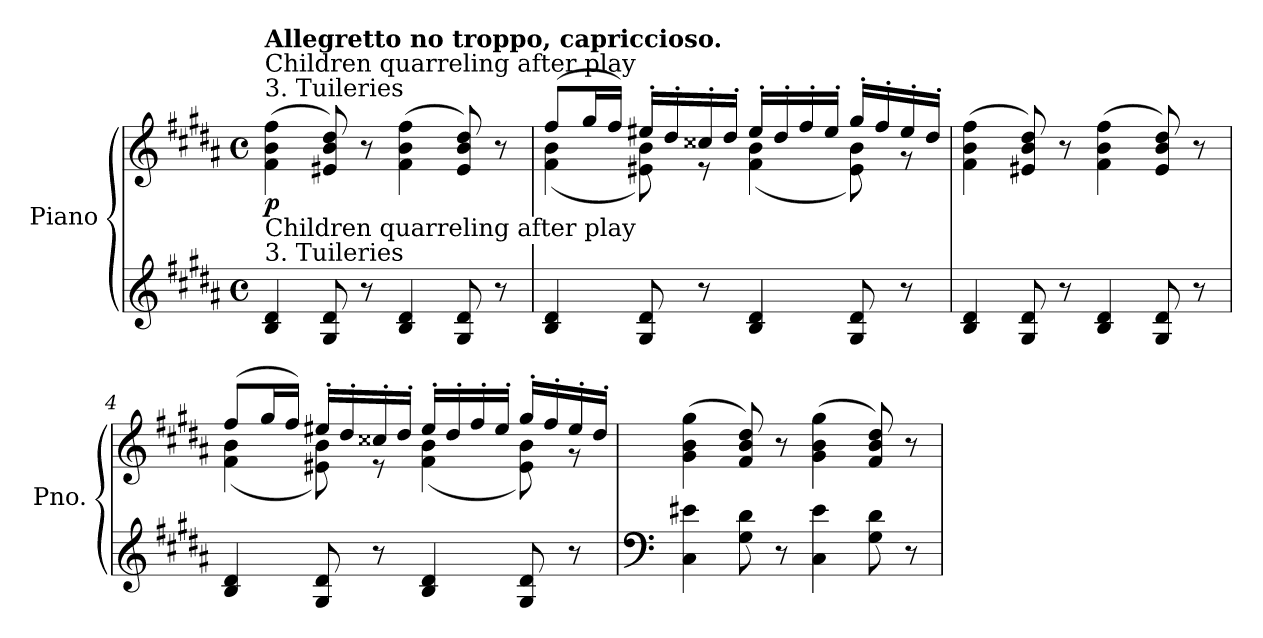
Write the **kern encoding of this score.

**kern	**kern	**dynam
*part1	*part1	*part1
*staff2	*staff1	*staff1/2
*I"Piano	*	*
*I'Pno.	*	*
!!LO:LB:g=z
*clefG2	*clefG2	*
*k[f#c#g#d#a#]	*k[f#c#g#d#a#]	*
*M4/4	*M4/4	*
*met(c)	*met(c)	*
=1	=1	=1
!	!LO:TX:a:t=3. Tuileries	!
!	!LO:TX:a:t=Children quarreling after play	!
!	!LO:TX:a:B:t=Allegretto no troppo, capriccioso.	!
!LO:TX:a:t=3. Tuileries	!	!
!LO:TX:a:t=Children quarreling after play	!	!
!	!	!LO:DY:b
4B/ 4d#/	(>4f#\ 4b\ 4ff#\	p
8G#/ 8d#/	8e#X/ 8b/ 8dd#/)	.
8r	8r	.
4B/ 4d#/	(>4f#\ 4b\ 4ff#\	.
8G#/ 8d#/	8e#/ 8b/ 8dd#/)	.
8r	8r	.
=2	=2	=2
*	*^	*
4B/ 4d#/	(>8ff#/L	(<4f#\ 4b\	.
.	16gg#/L	.	.
.	16ff#/JJ)	.	.
8G#/ 8d#/	16ee#X'/LL	8e#X\ 8b\)	.
.	16dd#'/	.	.
8r	16cc##X'/	8r	.
.	16dd#'/JJ	.	.
4B/ 4d#/	16ee#'/LL	(<4f#\ 4b\	.
.	16dd#'/	.	.
.	16ff#'/	.	.
.	16ee#'/JJ	.	.
8G#/ 8d#/	16gg#'/LL	8e#\ 8b\)	.
.	16ff#'/	.	.
8r	16ee#'/	8r	.
.	16dd#'/JJ	.	.
*	*v	*v	*
!!LO:LB:g=z
=3	=3	=3
4B/ 4d#/	(>4f#\ 4b\ 4ff#\	.
8G#/ 8d#/	8e#X/ 8b/ 8dd#/)	.
8r	8r	.
4B/ 4d#/	(>4f#\ 4b\ 4ff#\	.
8G#/ 8d#/	8e#/ 8b/ 8dd#/)	.
8r	8r	.
=4	=4	=4
*	*^	*
4B/ 4d#/	(>8ff#/L	(<4f#\ 4b\	.
.	16gg#/L	.	.
.	16ff#/JJ)	.	.
8G#/ 8d#/	16ee#X'/LL	8e#X\ 8b\)	.
.	16dd#'/	.	.
8r	16cc##X'/	8r	.
.	16dd#'/JJ	.	.
4B/ 4d#/	16ee#'/LL	(<4f#\ 4b\	.
.	16dd#'/	.	.
.	16ff#'/	.	.
.	16ee#'/JJ	.	.
8G#/ 8d#/	16gg#'/LL	8e#\ 8b\)	.
.	16ff#'/	.	.
8r	16ee#'/	8r	.
.	16dd#'/JJ	.	.
*	*v	*v	*
=5	=5	=5
*clefF4	*	*
4C#\ 4e#X\	(>4g#\ 4b\ 4gg#\	.
8G#\ 8d#\	8f#/ 8b/ 8dd#/)	.
8r	8r	.
4C#\ 4e#\	(>4g#\ 4b\ 4gg#\	.
8G#\ 8d#\	8f#/ 8b/ 8dd#/)	.
8r	8r	.
=	=	=
*-	*-	*-
